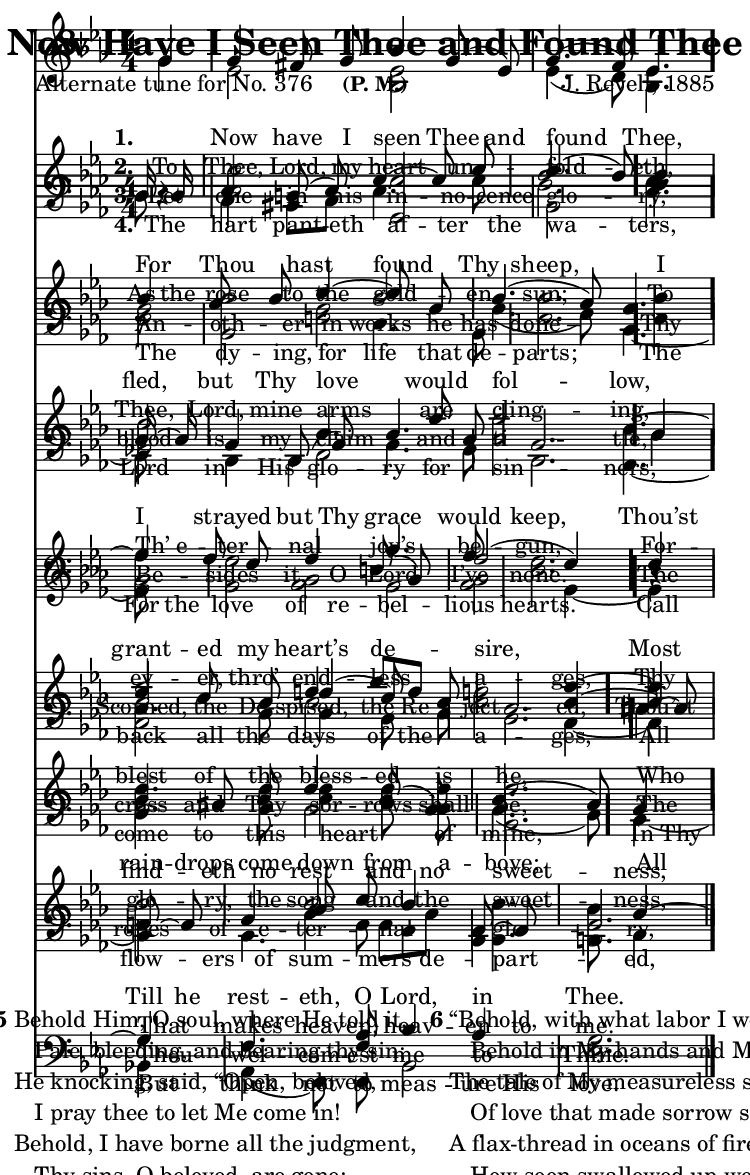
% expect two warnings about pages out of bounds
#(ly:expect-warning "number of pages is out of bounds")
#(ly:expect-warning "number of pages is out of bounds")
% be specific about how much compression we allow
#(ly:expect-warning "compressing over-full page by 1.3 staff-spaces")
#(ly:expect-warning "page 1 has been compressed")
\include "common/global.ily"
\paper {
  \include "common/paper-additional.ily"
  markup-system-spacing.padding = 0
  markup-system-spacing.basic-distance = 0
  scoreTitleMarkup = \markup {
    \override #'(baseline-skip . 3.5)
    \column {
      \override #'(baseline-skip . 3.5)
      \column {
        \fill-line {
          \huge \larger \larger \bold {
            \concat { "  " \fromproperty #'header:hymnnumber }
            \fromproperty #'header:title
            \null
          }
        }
        \fill-line {
          % no lowering (to save vertical space)
          "Alternate tune for No. 376"
          \smaller \bold \mysubtitle
          \fromproperty #'header:composer
        }
      }
    }
  }
}

\header{
  hymnnumber = "8"
  title = "Now Have I Seen Thee and Found Thee"
  tunename = ""
  meter = "P. M."
  poet = "Henry Suso"
  composer = "J. Revell, 1885" % from https://biblicalstudies.org.uk/pdf/eq/1962-4_206.pdf
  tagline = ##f
}

% for fermata in MIDI
ta = { \tempo 4=126 }
tb = { \tempo 4=63  }

global = {
  \include "common/overrides.ily"
  \override Staff.TimeSignature.style = #'numbered
  \time 4/4
  \override Score.MetronomeMark.transparent = ##t % hide all fermata changes too
  \ta
  \key ees \major
  \partial 4
  \autoBeamOff
}

notesSoprano = {
\global
\relative c'' {

  g4 | g fis8 g bes4 g8( ees) | g4.( f8) ees4. \bar "."
  ees16 ~ ees | f4 e8( f) aes4 ~ aes8 c8 | bes2. \bar "."
  bes4 | bes aes8 bes c4 ~ c8 g | bes4.( aes8) g4. \bar "."
  f16 ~ f | ees4 bes8( ees) g4. f8 | ees2. \bar "."

  g4 | ees'4 d8 c d4 b8( g) | d'2( c4) \bar "."
  c4 | bes4 aes8 g bes4( aes8) g | f2. \bar "."
  fis8 ~ fis | g4 fis8 g bes4 g8( ees) | g4.( f8) ees4 \bar "."
  e8 ~ e | f4 aes8 c bes4 d,8 ~ d | ees2. \bar "|."

}
}

notesAlto = {
\global
% TODO get NoteHead size to work with \partcombine for left hand
%\override NoteHead.font-size = #-4
\relative e' {

  g4 | ees2 <ees bes> | ees4.( d8) bes4.
  ees8 | d4 cis8[ d] f4. aes8 | g2.
  g4 | <g ees>2 <g e> | g4.( f8) c4. ~
  c8 | bes4 bes ees4. d8 | bes2.

  g'4 | <g ees>2 <g f> | <g f> ees4 ~
  ees4 | f4. ees8 ees4 d8 ees | d2.
  fis4 | ees2 ees | ees4.( d8) c4 ~
  c4 | c4. ees8 d4 bes4 | bes2.

}
}

notesTenor = {
\global
%\override NoteHead.font-size = #-4
\relative a {

  r4 | bes2 g | bes4.( aes8) g4.
  r8 | bes2 bes | bes2.
  bes4 | bes2 g4. c8 | c2 aes4. ~
  aes8 | g2 bes4. aes8 | g2.

  r4 | <c g>2 b4 d8[ b] | b2 <c g>4 ~
  <c g>4 | bes4. bes8 bes4 bes8 bes | bes2.
  r4 | bes2 bes | bes4. aes8 g4 ~
  g4 | f4. <aes f>8 bes4 aes | g2.
}
}

notesBass = {
\global
%\override NoteHead.font-size = #-4
\relative f {

  r4 | ees2 g, | bes ees4.
  r8 | bes2 d4. bes8 | ees2.
  ees4 | des2 c | f aes,4. ~
  aes8 | bes2 bes | ees2.

  r4 | c2 g' | g c,4 ~
  c4 | d4. ees8 g4 f8 ees | bes2.
  r4 | ees2 g4 ees8[ g] | bes,4. b8 c4
  bes4 | aes4( f8) f8 bes2 | ees2.
}
}

wordsA = \lyricmode {
\set stanza = "1."

_ Now have I seen { \mon } Thee and { \moff } found Thee, \bar "."
For Thou hast found Thy sheep, \bar "."
I fled, but Thy love would fol -- low, \bar "."
I strayed { \mon } but Thy { \moff } grace would keep, \bar "." % by contrast, EOG376 has "love" for "grace"
Thou’st grant -- ed my heart’s de -- sire, \bar "."
{ \mon } Most blest of the bless -- ed is he, { \moff } \bar "."
Who { \mon } find -- eth no rest and no { \moff } sweet -- ness, \bar "."
{ \mon } Till he { \moff } rest -- eth, O Lord, in Thee. \bar "."

}

wordsB = \lyricmode {
\set stanza = "2."

To Thee, Lord, my heart un -- fold -- eth,
{ \mon } As the { \moff } rose { \mon } to the { \moff } gold -- en sun;
To Thee, Lord, mine arms are cling -- ing,
Th’_e -- ter -- nal joy’s be -- gun,
For -- ev -- er, thro’ end -- less { \mon } a -- ges, { \moff }
{ \mon } Thy cross and Thy sor -- rows shall be, { \moff }
The { \mon } glo -- ry, the song and the { \moff } sweet -- ness,
That makes heav -- en, heav -- { \mon } en to { \moff } me.

}

wordsC = \lyricmode {
\set stanza = "3."

Let one in his in -- { \mon } no -- cence { \moff } glo -- ry,
An -- oth -- { \mon } er in works he { \moff } has done_–
Thy blood is my claim and ti -- tle,
Be -- sides { \mon } it, O { \moff } Lord I’ve none.
The Scorned, the De -- spised, { \mon } the Re -- ject -- ed, { \moff }
Thou’st come to this heart of mine,
{ \mon } In Thy { \moff } robes of e -- ter -- nal glo -- ry,
Thou wel -- com -- est me to Thine.

}

wordsD = \lyricmode {
\set stanza = "4."

The hart pant -- eth af -- { \mon } ter the { \moff } wa -- ters,
The dy -- { \mon } ing, for life that { \moff } de -- parts;
The Lord in His { \mon } glo -- ry { \moff } for sin -- ners,
{ \mon } For the { \moff } love { \mon } of re -- { \moff } bel -- lious hearts.
{ \mon } Call back all the days of the a -- ges, { \moff }
{ \mon } All rain -- drops come down from a -- bove; { \moff }
All { \mon } flow -- ers of sum -- mers de -- { \moff } part -- ed,
But think not to meas -- { \mon } ure His { \moff } love.

}

wordsE = \markuplist {

\line { Behold Him, O soul, where He told it, }
\line { { \hspace #2 } Pale, bleeding, and bearing thy sin; }
\line { He knocking, said, “Open, beloved, }
\line { { \hspace #2 } I pray thee to let Me come in! }

\line { Behold, I have borne all the judgment, }
\line { { \hspace #2 } Thy sins, O beloved, are gone; }
\line { Forgotten, forgotten forever, }
\line { { \hspace #2 } If sought for, God findeth not one. }

}

wordsF = \markuplist {

\line { “Behold, with what labor I won thee, }
\line { { \hspace #2 } Behold in My hands and My feet, }
\line { The tale of My measureless sorrow — }
\line { { \hspace #2 } Of love that made sorrow so sweet. }

\line { A flax-thread in oceans of fire }
\line { { \hspace #2 } How soon swallowed up would it be; }
\line { %{HIDE>%} \italic { %{<HIDE%} Yet sooner in oceans of mercy, %{HIDE>%} } %{<HIDE%} }
\line { { \hspace #2 } \caps { The sinner that cometh to Me.}” }

}

\score {
  \context ChoirStaff <<
    \context Staff = upper <<
      \set Staff.autoBeaming = ##f
      \set ChoirStaff.systemStartDelimiter = #'SystemStartBar
      \set ChoirStaff.printPartCombineTexts = ##f
      \context Voice = sopranos { \voiceOne << \notesSoprano >> }
      \context Voice = altos { \voiceTwo << \notesAlto >> }
      \context Lyrics = one   \lyricsto sopranos \wordsA
      \context Lyrics = two   \lyricsto sopranos \wordsB
      \context Lyrics = three \lyricsto sopranos \wordsC
      \context Lyrics = four  \lyricsto sopranos \wordsD
    >>
    \context Staff = men <<
      \set Staff.autoBeaming = ##f
      \clef bass
      \set ChoirStaff.printPartCombineTexts = ##f
      \partcombine #'(2 . 11) \notesTenor \notesBass
    >>
  >>
  \layout {
    \include "common/layout.ily"
  }
  #(cond ((ly:get-option 'eog-midi-permitted) #{ \midi{
    \include "common/midi.ily"
  } #}))
}

\markup { \fill-line {
  \hspace #0.1
  \line{ \bold 5 \column { \wordsE } }
  \hspace #0.1
  \line{ \bold 6 \column { \wordsF } }
  \hspace #0.1
} }

%\noPageBreak \markup { \vspace #2 \fill-line { "Alternate tune for No. 376." } }

\version "2.19.49"  % necessary for upgrading to future LilyPond versions.

% vi:set et ts=2 sw=2 ai nocindent syntax=lilypond:
